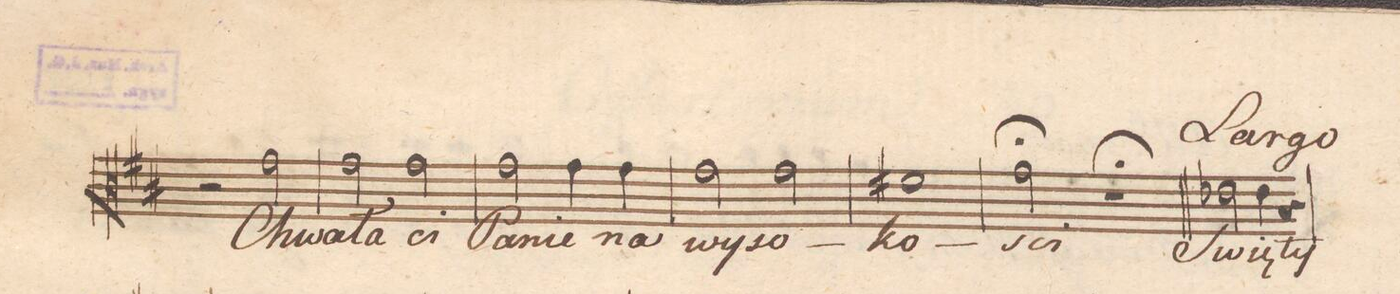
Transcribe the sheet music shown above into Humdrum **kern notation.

**kern	**text	**dynam
*I"Alto.	*	*
*clefC3	*	*
*k[f#c#]	*	*
*met(c|)	*	*
*M2/2	*	*
2r	.	.
2g\	Chwa-	.
=88	=88	=88
2g\	-ła	.
2g\	ci	.
=89	=89	=89
2g\	Pa-	.
4g\	-nie	.
4g\	na	.
=90	=90	=90
2g\	wy-	.
2g\	-so-	.
=91	=91	=91
1f#X\	-ko-	.
=92	=92	=92
2g\;	-sci	.
2r;	.	.
=93||	=93||	=93||
2e-X\	Swię-	.
4e-\	-ty	.
4r	.	.
=94	=94	=94
*-	*-	*-
